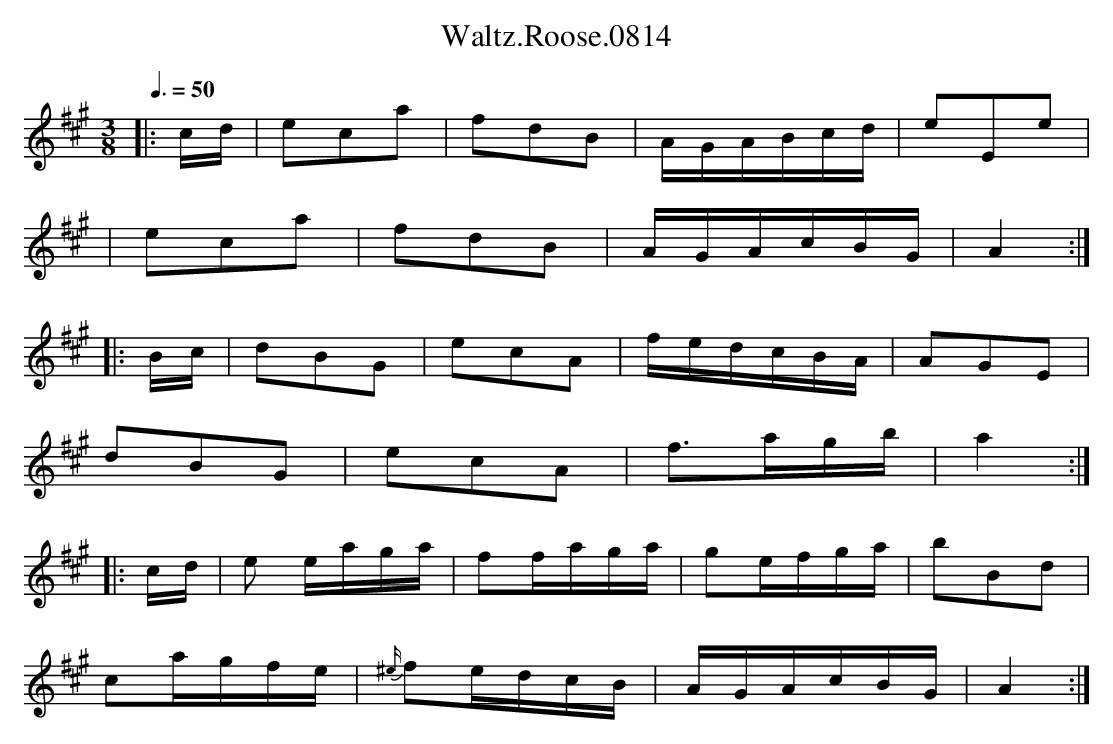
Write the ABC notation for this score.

X:1
T:Waltz.Roose.0814
M:3/8
L:1/8
Q: 3/8=50
K:A
|: c/d/ | eca |fdB | A/G/A/B/c/d/ | eEe |
| eca |fdB | A/G/A/c/B/G/ | A2 :|
|:B/c/ | dBG | ecA | f/e/d/c/B/A/ | AGE |
dBG | ecA | f>ag/b/ | a2 :|
|: c/d/ | e e/a/g/a/ | ff/a/g/a/ | ge/f/g/a/ | bBd |
ca/g/f/e/ | {^e/)}fe/d/c/B/ | A/G/A/c/B/G/ | A2:|
